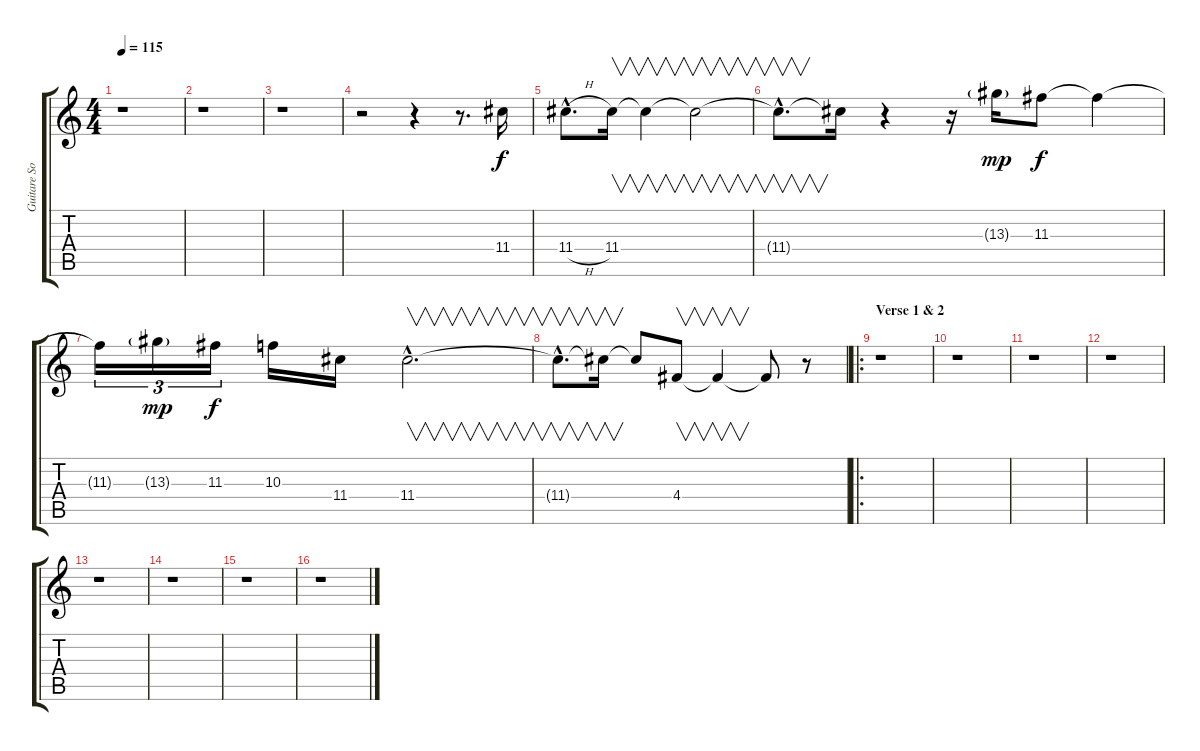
\track ("Guitare Solo" "Guitare So") {instrument distortionguitar}
\staff {score tabs}
\tuning (E4 B3 G3 D3 A2 E2) {hide}
\ts (4 4)
\tempo 115
\clef g2
\ks c
r.1{dy f} |
r.1 |
r.1 |
r.2 r.4 r.8{d} 11.4.16 |
11.4{h hac}.8{d} 11.4.16{v} 11.4{t}.4{v} 11.4{t}.2{v} |
11.4{hac t}.8{v d} 11.4{t}.16 r.4 r.16 13.3{g}.16{dy mp} 11.3.8{dy f} 11.3{t}.4 |
11.3{t}.16{tu (3 2)} 13.3{g}.16{tu (3 2) dy mp} 11.3.16{tu (3 2) dy f} 10.3.16 11.4.16 11.4{hac}.2{v d} |
11.4{hac t}.8{v d} 11.4{t}.16{v} 11.4{t}.8 4.4.8{v} 4.4{t}.4{v} 4.4{t}.8 r.8 |
\ro
\section ("" "Verse 1 & 2")
r.1{volume 16} |
r.1 |
r.1 |
r.1 |
r.1 |
r.1 |
r.1 |
r.1
